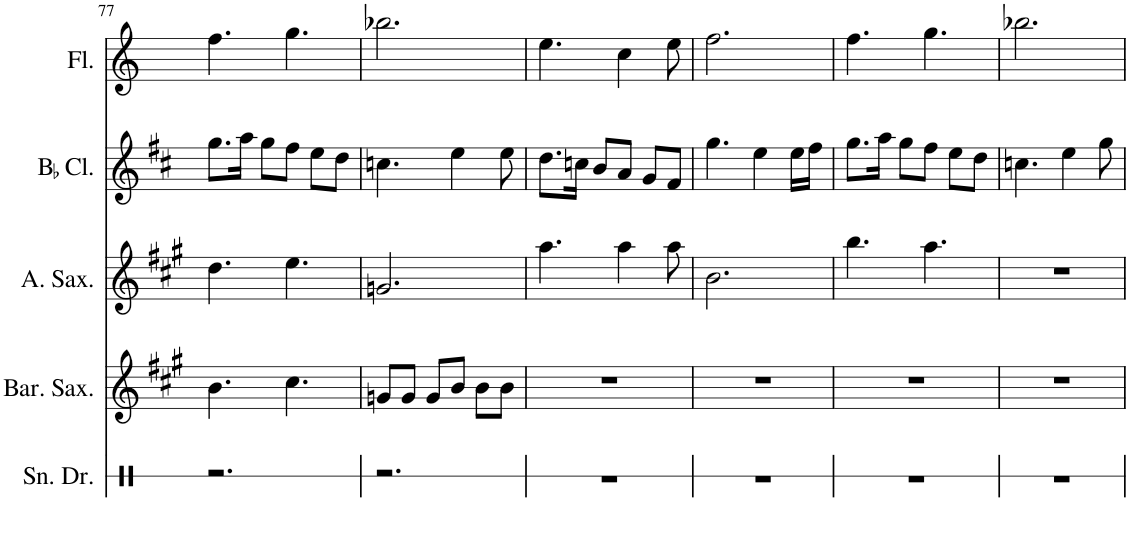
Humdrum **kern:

**kern	**kern	**kern	**kern	**kern
*part5	*part4	*part3	*part2	*part1
*staff5	*staff4	*staff3	*staff2	*staff1
*I"Snare Drum	*I"Baritone Saxophone	*I"Alto Saxophone	*I"BaccidentalFlat Clarinet	*I"Flute
*I'Sn. Dr.	*I'Bar. Sax.	*I'A. Sax.	*I'BaccidentalFlat Cl.	*I'Fl.
!!LO:PB:g=z
*clefX	*clefG2	*clefG2	*clefG2	*clefG2
*	*Trd12c21	*Trd5c9	*Trd1c2	*
*k[]	*k[f#c#g#]	*k[f#c#g#]	*k[f#c#]	*k[]
*M3/4	*M3/4	*M3/4	*M3/4	*M3/4
=77	=77	=77	=77	=77
2.r	4.b\	4.dd\	8.gg\L	4.ff\
.	.	.	16aa\Jk	.
.	.	.	8gg\L	.
.	4.cc#\	4.ee\	8ff#\J	4.gg\
.	.	.	8ee\L	.
.	.	.	8dd\J	.
=78	=78	=78	=78	=78
2.r	8gn/L	2.gn/	4.ccn\	2.bb-X\
.	8g/J	.	.	.
.	8g/L	.	.	.
.	8b/J	.	4ee\	.
.	8b\L	.	.	.
.	8b\J	.	8ee\	.
=79	=79	=79	=79	=79
2.r	2.r	4.aa\	8.dd\L	4.ee\
.	.	.	16ccn\Jk	.
.	.	.	8b/L	.
.	.	4aa\	8a/J	4cc\
.	.	.	8g/L	.
.	.	8aa\	8f#/J	8ee\
=80	=80	=80	=80	=80
2.r	2.r	2.b\	4.gg\	2.ff\
.	.	.	4ee\	.
.	.	.	16ee\LL	.
.	.	.	16ff#\JJ	.
=81	=81	=81	=81	=81
2.r	2.r	4.bb\	8.gg\L	4.ff\
.	.	.	16aa\Jk	.
.	.	.	8gg\L	.
.	.	4.aa\	8ff#\J	4.gg\
.	.	.	8ee\L	.
.	.	.	8dd\J	.
=82	=82	=82	=82	=82
2.r	2.r	2.r	4.ccn\	2.bb-X\
.	.	.	4ee\	.
.	.	.	8gg\	.
=	=	=	=	=
*-	*-	*-	*-	*-
